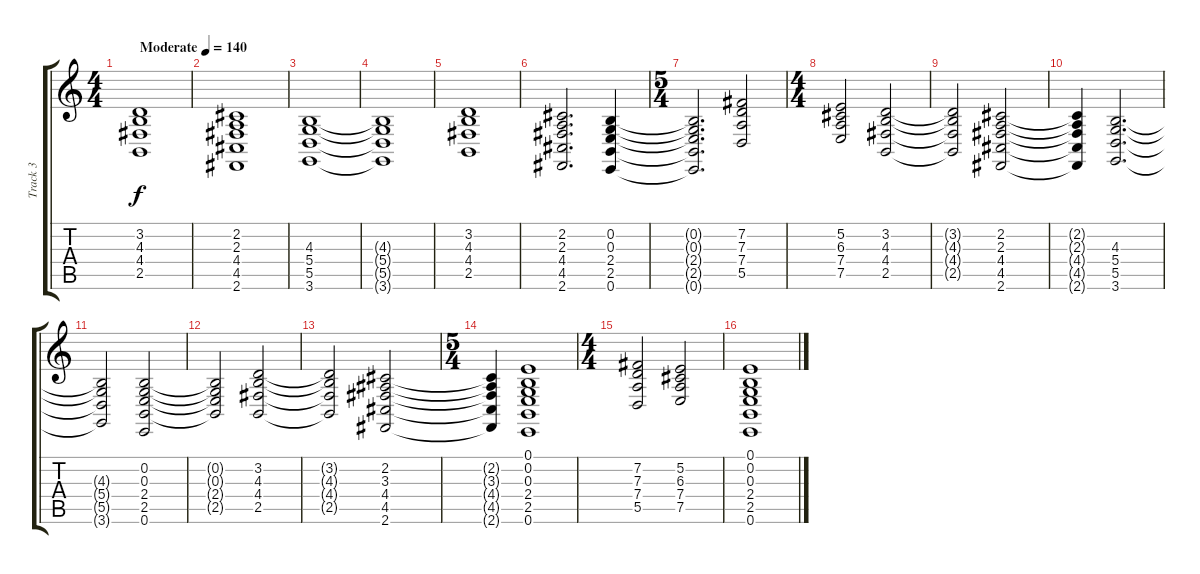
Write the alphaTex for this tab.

\track ("Track 3" "Track 3") {instrument rockorgan}
\staff {score tabs}
\tuning (E4 B3 G3 D3 A2 E2) {hide}
\ts (4 4)
\tempo (140 "Moderate")
\clef g2
\ks c
(3.2 4.3 4.4 2.5).1{dy f instrument rockorgan} |
(2.2 2.3 4.4 4.5 2.6).1 |
(4.3 5.4 5.5 3.6).1 |
(4.3{t} 5.4{t} 5.5{t} 3.6{t}).1 |
(3.2 4.3 4.4 2.5).1 |
(2.2 2.3 4.4 4.5 2.6).2{d} (0.2 0.3 2.4 2.5 0.6).4 |
\ts (5 4)
(0.2{t} 0.3{t} 2.4{t} 2.5{t} 0.6{t}).2{d} (7.2 7.3 7.4 5.5).2 |
\ts (4 4)
(5.2 6.3 7.4 7.5).2 (3.2 4.3 4.4 2.5).2 |
(3.2{t} 4.3{t} 4.4{t} 2.5{t}).2 (2.2 2.3 4.4 4.5 2.6).2 |
(2.2{t} 2.3{t} 4.4{t} 4.5{t} 2.6{t}).4 (4.3 5.4 5.5 3.6).2{d} |
(4.3{t} 5.4{t} 5.5{t} 3.6{t}).2 (0.2 0.3 2.4 2.5 0.6).2 |
(0.2{t} 0.3{t} 2.4{t} 2.5{t}).2 (3.2 4.3 4.4 2.5).2 |
(3.2{t} 4.3{t} 4.4{t} 2.5{t}).2 (2.2 3.3 4.4 4.5 2.6).2 |
\ts (5 4)
(2.2{t} 3.3{t} 4.4{t} 4.5{t} 2.6{t}).4 (0.1 0.2 0.3 2.4 2.5 0.6).1 |
\ts (4 4)
(7.2 7.3 7.4 5.5).2 (5.2 6.3 7.4 7.5).2 |
(0.1 0.2 0.3 2.4 2.5 0.6).1
